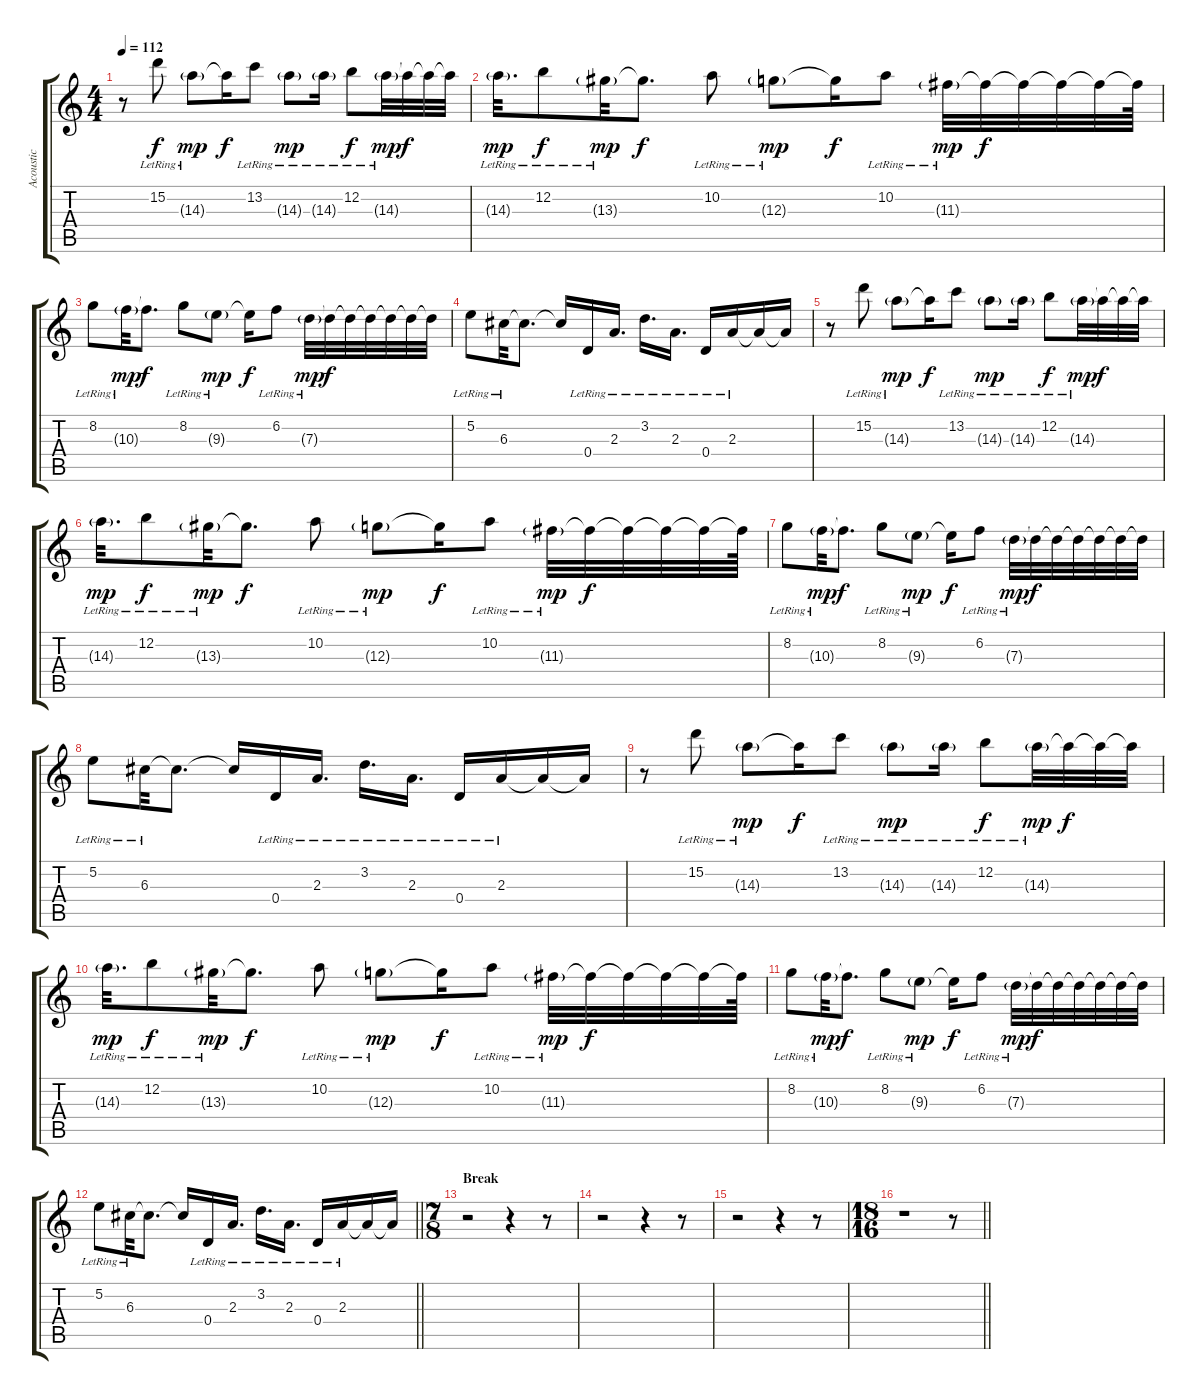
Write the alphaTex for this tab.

\track ("Acoustic" "Acoustic") {instrument acousticguitarsteel}
\staff {score tabs}
\tuning (E4 B3 G3 D3 A2 E2) {hide}
\ts (4 4)
\tempo 112
\clef g2
\ks c
r.8{dy f} 15.2{lr}.8 14.3{g lr}.8{dy mp} 14.3{t}.16{dy f} 13.2{lr}.8 14.3{g lr}.8{dy mp} 14.3{g lr}.16 12.2{lr}.8{dy f} 14.3{g lr}.32{dy mp} 14.3{t}.32{dy f} 14.3{t}.32 14.3{t}.32 |
14.3{g lr}.32{d dy mp} 12.2{lr}.8{dy f} 13.3{g lr}.32{dy mp} 13.3{t}.8{d dy f} 10.2{lr}.8 12.3{g lr}.8{dy mp} 12.3{t}.16{dy f} 10.2{lr}.8 11.3{g lr}.32{dy mp} 11.3{t}.32{dy f} 11.3{t}.32 11.3{t}.32 11.3{t}.32 11.3{t}.64 |
8.2{lr}.8 10.3{g lr}.32{dy mp} 10.3{t}.8{d dy f} 8.2{lr}.8 9.3{g lr}.8{dy mp} 9.3{t}.16{dy f} 6.2{lr}.8 7.3{g lr}.32{dy mp} 7.3{t}.32{dy f} 7.3{t}.32 7.3{t}.32 7.3{t}.32 7.3{t}.32 7.3{t}.32 |
5.2{lr}.8 6.3{lr}.32 6.3{t}.8{d} 6.3{t}.16 0.4{lr}.16 2.3{lr}.16{d} 3.2{lr}.16{d} 2.3{lr}.16{d} 0.4{lr}.16 2.3{lr}.16 2.3{t}.16 2.3{t}.16 |
r.8 15.2{lr}.8 14.3{g lr}.8{dy mp} 14.3{t}.16{dy f} 13.2{lr}.8 14.3{g lr}.8{dy mp} 14.3{g lr}.16 12.2{lr}.8{dy f} 14.3{g lr}.32{dy mp} 14.3{t}.32{dy f} 14.3{t}.32 14.3{t}.32 |
14.3{g lr}.32{d dy mp} 12.2{lr}.8{dy f} 13.3{g lr}.32{dy mp} 13.3{t}.8{d dy f} 10.2{lr}.8 12.3{g lr}.8{dy mp} 12.3{t}.16{dy f} 10.2{lr}.8 11.3{g lr}.32{dy mp} 11.3{t}.32{dy f} 11.3{t}.32 11.3{t}.32 11.3{t}.32 11.3{t}.64 |
8.2{lr}.8 10.3{g lr}.32{dy mp} 10.3{t}.8{d dy f} 8.2{lr}.8 9.3{g lr}.8{dy mp} 9.3{t}.16{dy f} 6.2{lr}.8 7.3{g lr}.32{dy mp} 7.3{t}.32{dy f} 7.3{t}.32 7.3{t}.32 7.3{t}.32 7.3{t}.32 7.3{t}.32 |
5.2{lr}.8 6.3{lr}.32 6.3{t}.8{d} 6.3{t}.16 0.4{lr}.16 2.3{lr}.16{d} 3.2{lr}.16{d} 2.3{lr}.16{d} 0.4{lr}.16 2.3{lr}.16 2.3{t}.16 2.3{t}.16 |
r.8 15.2{lr}.8 14.3{g lr}.8{dy mp} 14.3{t}.16{dy f} 13.2{lr}.8 14.3{g lr}.8{dy mp} 14.3{g lr}.16 12.2{lr}.8{dy f} 14.3{g lr}.32{dy mp} 14.3{t}.32{dy f} 14.3{t}.32 14.3{t}.32 |
14.3{g lr}.32{d dy mp} 12.2{lr}.8{dy f} 13.3{g lr}.32{dy mp} 13.3{t}.8{d dy f} 10.2{lr}.8 12.3{g lr}.8{dy mp} 12.3{t}.16{dy f} 10.2{lr}.8 11.3{g lr}.32{dy mp} 11.3{t}.32{dy f} 11.3{t}.32 11.3{t}.32 11.3{t}.32 11.3{t}.64 |
8.2{lr}.8 10.3{g lr}.32{dy mp} 10.3{t}.8{d dy f} 8.2{lr}.8 9.3{g lr}.8{dy mp} 9.3{t}.16{dy f} 6.2{lr}.8 7.3{g lr}.32{dy mp} 7.3{t}.32{dy f} 7.3{t}.32 7.3{t}.32 7.3{t}.32 7.3{t}.32 7.3{t}.32 |
\barLineRight lightlight
5.2{lr}.8 6.3{lr}.32 6.3{t}.8{d} 6.3{t}.16 0.4{lr}.16 2.3{lr}.16{d} 3.2{lr}.16{d} 2.3{lr}.16{d} 0.4{lr}.16 2.3{lr}.16 2.3{t}.16 2.3{t}.16 |
\ts (7 8)
\section ("" "Break")
r.2 r.4 r.8 |
r.2 r.4 r.8 |
r.2 r.4 r.8 |
\ts (18 16)
\barLineRight lightlight
r.1 r.8
